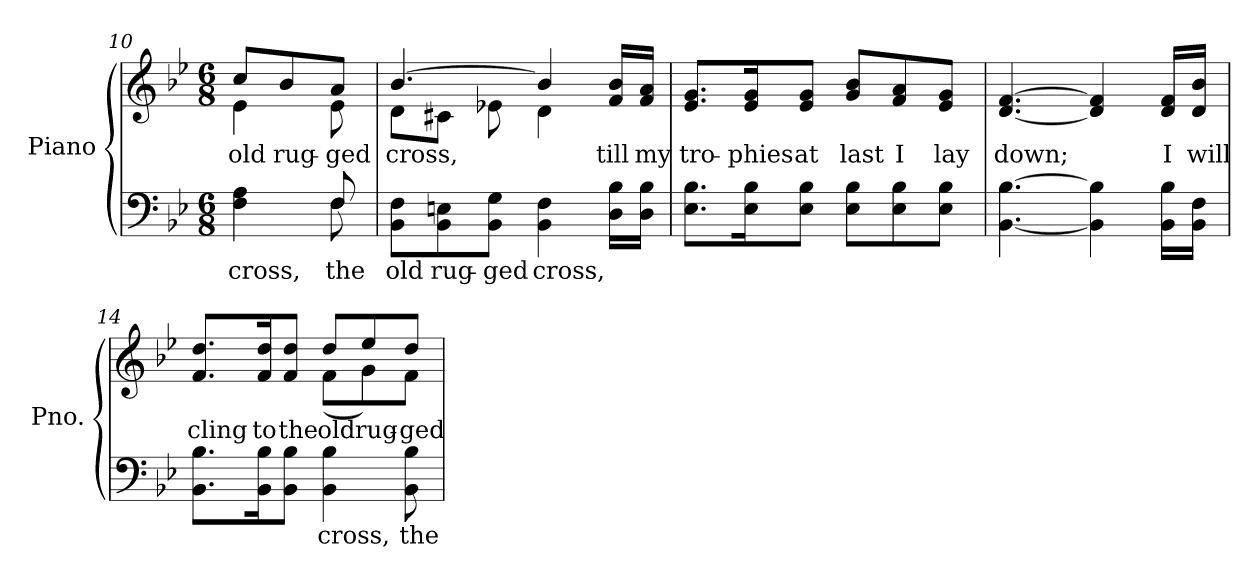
**kern	**text	**kern	**text
*part2	*part2	*part1	*part1
*staff2	*staff2	*staff1	*staff1
*I"Piano	*	*I"Piano	*
*I'Pno.	*	*I'Pno.	*
*clefF4	*	*clefG2	*
*k[b-e-]	*	*k[b-e-]	*
*B-:	*	*B-:	*
*M6/8	*	*M6/8	*
=10	=10	=10	=10
!	!LO:LY:a:color=#000000	!	!
*^	*	*	*
!	!	!	!	!LO:LY:b:color=#000000
*	*	*	*^	*
4Fi\ 4Ai	4ryy	cross,	8cci/L	4e-i\	old
!	!	!	!	!	!LO:LY:b:color=#000000
.	.	.	8b-i/	.	rug-
!	!	!LO:LY:a:color=#000000	!	!	!
!	!	!	!	!	!LO:LY:b:color=#000000
8Fi/	8Fi\	the	8ai/J	8e-i\	-ged
*v	*v	*	*	*	*
!!LO:LB:g=z	!!
=11	=11	=11	=11	=11
*^	*	*	*	*
!	!	!LO:LY:a:color=#000000	!	!	!
*v	*v	*	*	*	*
*^	*	*	*	*
!	!	!	!	!	!LO:LY:b:color=#000000
*v	*v	*	*	*	*
8BB-i\ 8Fi\L	old	[4.b-i/	8di\L	cross,
!	!LO:LY:a:color=#000000	!	!	!
8BB-i\ 8Eni\	rug-	.	8c#Xi\J	.
!	!LO:LY:a:color=#000000	!	!	!
8BB-i\ 8Gi\J	-ged	.	8e-Xi\	.
!	!LO:LY:a:color=#000000	!	!	!
4BB-i\ 4Fi	cross,	4b-i/]	4di\	.
!	!	!	!	!LO:LY:b:color=#000000
16Di\ 16B-i\LL	.	16fi/ 16b-i/LL	8ryy	till
!	!	!	!	!LO:LY:b:color=#000000
16Di\ 16B-i\JJ	.	16fi/ 16ai/JJ	.	my
*	*	*v	*v	*
=12	=12	=12	=12
!	!	!	!LO:LY:b:color=#000000
8.E-i\ 8.B-i\L	.	8.e-i/ 8.gi/L	tro-
!	!	!	!LO:LY:b:color=#000000
16E-i\ 16B-i\K	.	16e-i/ 16gi/K	-phies
!	!	!	!LO:LY:b:color=#000000
8E-i\ 8B-i\J	.	8e-i/ 8gi/J	at
!	!	!	!LO:LY:b:color=#000000
8E-i\ 8B-i\L	.	8gi/ 8b-i/L	last
!	!	!	!LO:LY:b:color=#000000
8E-i\ 8B-i\	.	8fi/ 8ai/	I
!	!	!	!LO:LY:b:color=#000000
8E-i\ 8B-i\J	.	8e-i/ 8gi/J	lay
=13	=13	=13	=13
!	!	!	!LO:LY:b:color=#000000
[4.BB-i\ [4.B-i	.	[4.di/ [4.fi	down;
4BB-i\] 4B-i]	.	4di/] 4fi]	.
!	!	!	!LO:LY:b:color=#000000
16BB-i\ 16B-i\LL	.	16di/ 16fi/LL	I
!	!	!	!LO:LY:b:color=#000000
16BB-i\ 16Fi\JJ	.	16di/ 16b-i/JJ	will
!!LO:LB:g=z
=14	=14	=14	=14
!	!	!	!LO:LY:b:color=#000000
*	*	*^	*
8.BB-i\ 8.B-i\L	.	8.fi/ 8.ddi/L	8ryy	cling
.	.	.	16ryy	.
!	!	!	!	!LO:LY:b:color=#000000
16BB-i\ 16B-i\K	.	16fi/ 16ddi/K	8.ryy	to
!	!	!	!	!LO:LY:b:color=#000000
8BB-i\ 8B-i\J	.	8fi/ 8ddi/J	.	the
!	!LO:LY:a:color=#000000	!	!	!
!	!	!	!	!LO:LY:b:color=#000000
4BB-i\ 4B-i	cross,	8ddi/L	(8fi\L	old
!	!	!	!	!LO:LY:b:color=#000000
.	.	8ee-i/	8gi\)	rug-
!	!LO:LY:a:color=#000000	!	!	!
!	!	!	!	!LO:LY:b:color=#000000
8BB-i\ 8B-i	the	8ddi/J	8fi\J	-ged
*	*	*v	*v	*
=	=	=	=
*-	*-	*-	*-
